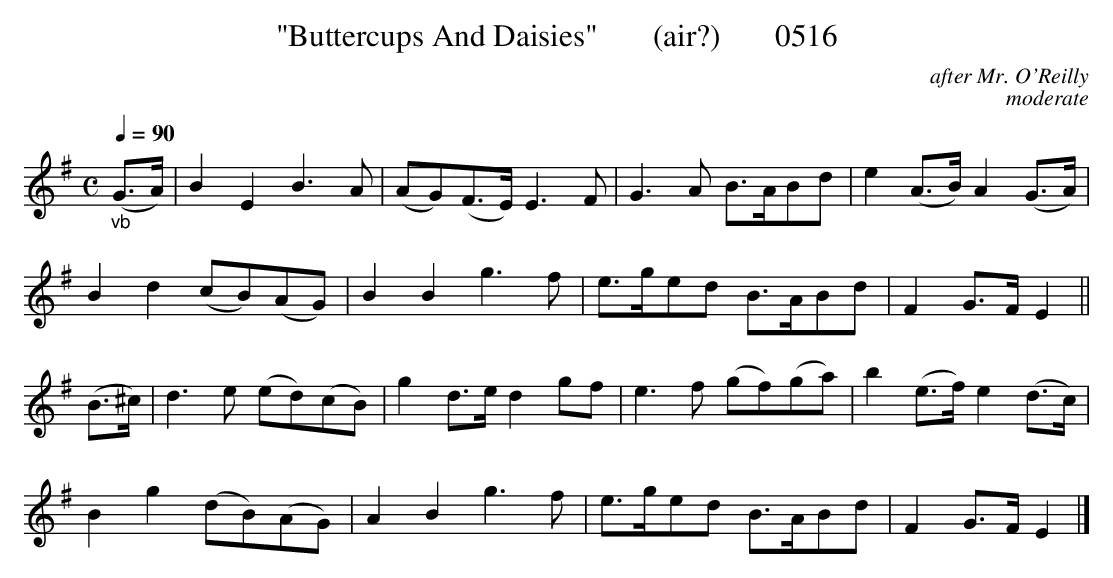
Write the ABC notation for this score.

X:1
T:"Buttercups And Daisies"       (air?)       0516
C:after Mr. O'Reilly
C:moderate
Q:1/4=90
M:C
L:1/8
K:G
"_vb"(G3/2A/2)|B2E2B3A|(AG)(F3/2E/2) E3F|G3A B3/2A/2Bd|e2(A3/2B/2) A2(G3/2A/2)|
B2d2(cB)(AG)|B2B2g3f|e3/2g/2ed B3/2A/2Bd|F2G3/2F/2 E2||
(B3/2^c/2)|d3e (ed)(cB)|g2d3/2e/2 d2gf|e3f (gf)(ga)|b2(e3/2f/2) e2(d3/2c/2)|
B2g2(dB)(AG)|A2B2g3f|e3/2g/2ed B3/2A/2Bd|F2G3/2F/2 E2|]
